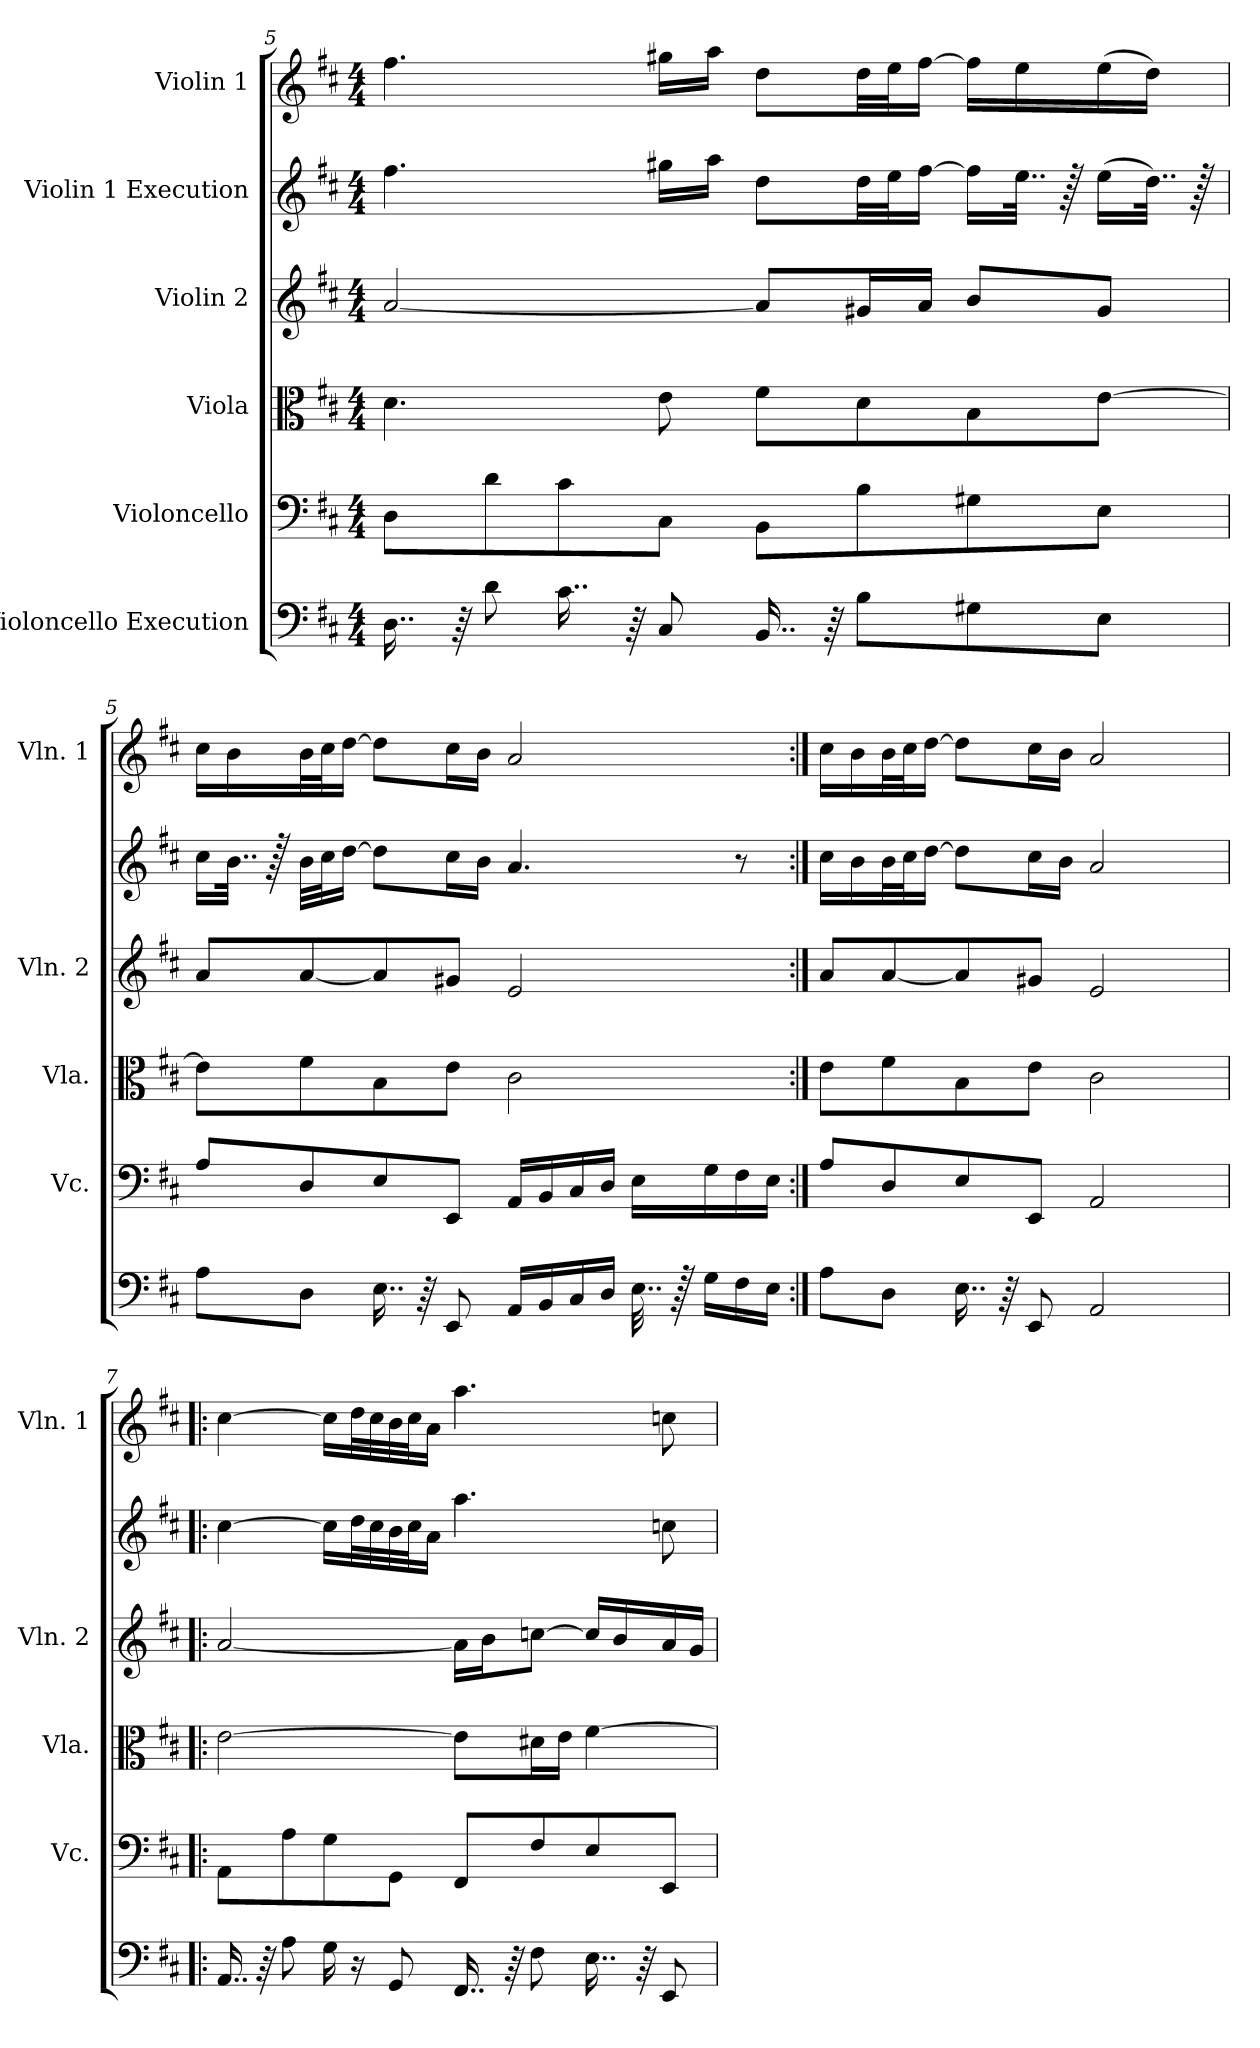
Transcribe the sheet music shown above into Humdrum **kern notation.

**kern	**kern	**kern	**kern	**kern	**kern
*part6	*part5	*part4	*part3	*part2	*part1
*staff6	*staff5	*staff4	*staff3	*staff2	*staff1
*I"Violoncello Execution	*I"Violoncello	*I"Viola	*I"Violin 2	*I"Violin 1 Execution	*I"Violin 1
*	*I'Vc.	*I'Vla.	*I'Vln. 2	*	*I'Vln. 1
!!LO:PB:g=z
*clefF4	*clefF4	*clefC3	*clefG2	*clefG2	*clefG2
*k[f#c#]	*k[f#c#]	*k[f#c#]	*k[f#c#]	*k[f#c#]	*k[f#c#]
*M4/4	*M4/4	*M4/4	*M4/4	*M4/4	*M4/4
=5	=5	=5	=5	=5	=5
16..D\	8D\L	4.d\	[2a/	4.ff#\	4.ff#\
64r	.	.	.	.	.
8d\	8d\	.	.	.	.
16..c#\	8c#\	.	.	.	.
64r	.	.	.	.	.
8C#/	8C#\J	8e\	.	16gg#X\LL	16gg#X\LL
.	.	.	.	16aa\JJ	16aa\JJ
16..BB/	8BB\L	8f#\L	8a/L]	8dd\L	8dd\L
64r	.	.	.	.	.
8B\L	8B\	8d\	16g#X/L	32dd\LL	32dd\LL
.	.	.	.	32ee\J	32ee\J
.	.	.	16a/JJ	[16ff#\JJ	[16ff#\JJ
8G#X\	8G#X\	8B\	8b/L	16ff#\LL]	16ff#\LL]
.	.	.	.	32..ee\JJk	16ee\
.	.	.	.	128r	.
8E\J	8E\J	[8e\J	8g#/J	(16ee\LL	(16ee\
.	.	.	.	32..dd\JJk)	16dd\JJ)
.	.	.	.	128r	.
=5X1	=5X1	=5X1	=5X1	=5X1	=5X1
8A\L	8A/L	8e\L]	8a/L	16cc#\LL	16cc#\LL
.	.	.	.	32..b\JJk	16b\
.	.	.	.	128r	.
8D\J	8D/	8f#\	[8a/	32b\LLL	32b\L
.	.	.	.	32cc#\J	32cc#\J
.	.	.	.	[16dd\JJ	[16dd\JJ
16..E\	8E/	8B\	8a/]	8dd\L]	8dd\L]
64r	.	.	.	.	.
8EE/	8EE/J	8e\J	8g#X/J	16cc#\L	16cc#\L
.	.	.	.	16b\JJ	16b\JJ
16AA/LL	16AA/LL	2c#\	2e/	4.a/	2a/
16BB/	16BB/	.	.	.	.
16C#/	16C#/	.	.	.	.
16D/JJ	16D/JJ	.	.	.	.
32..E\	16E\LL	.	.	.	.
128r	.	.	.	.	.
16G\LL	16G\	.	.	.	.
16F#\	16F#\	.	.	8r	.
16E\JJ	16E\JJ	.	.	.	.
!!LO:LB:g=z
=6:|!	=6:|!	=6:|!	=6:|!	=6:|!	=6:|!
8A\L	8A/L	8e\L	8a/L	16cc#\LL	16cc#\LL
.	.	.	.	16b\	16b\
8D\J	8D/	8f#\	[8a/	32b\L	32b\L
.	.	.	.	32cc#\J	32cc#\J
.	.	.	.	[16dd\JJ	[16dd\JJ
16..E\	8E/	8B\	8a/]	8dd\L]	8dd\L]
64r	.	.	.	.	.
8EE/	8EE/J	8e\J	8g#X/J	16cc#\L	16cc#\L
.	.	.	.	16b\JJ	16b\JJ
2AA/	2AA/	2c#\	2e/	2a/	2a/
16ryy	16ryy	16ryy	16ryy	16ryy	16ryy
=7!|:	=7!|:	=7!|:	=7!|:	=7!|:	=7!|:
16..AA/	8AA\L	[2e\	[2a/	[4cc#\	[4cc#\
64r	.	.	.	.	.
8A\	8A\	.	.	.	.
16G\	8G\	.	.	16cc#\LL]	16cc#\LL]
16r	.	.	.	32dd\L	32dd\L
.	.	.	.	32cc#\	32cc#\
8GG/	8GG\J	.	.	32b\	32b\
.	.	.	.	32cc#\J	32cc#\J
.	.	.	.	16a\JJ	16a\JJ
16..FF#/	8FF#/L	8e\L]	16a\LL]	4.aa\	4.aa\
.	.	.	16b\J	.	.
64r	.	.	.	.	.
8F#\	8F#/	16d#X\L	[8ccn\J	.	.
.	.	16e\JJ	.	.	.
16..E\	8E/	[4f#\	16cc/LL]	.	.
.	.	.	16b/	.	.
64r	.	.	.	.	.
8EE/	8EE/J	.	16a/	8ccn\	8ccn\
.	.	.	16g/JJ	.	.
=	=	=	=	=	=
*-	*-	*-	*-	*-	*-
